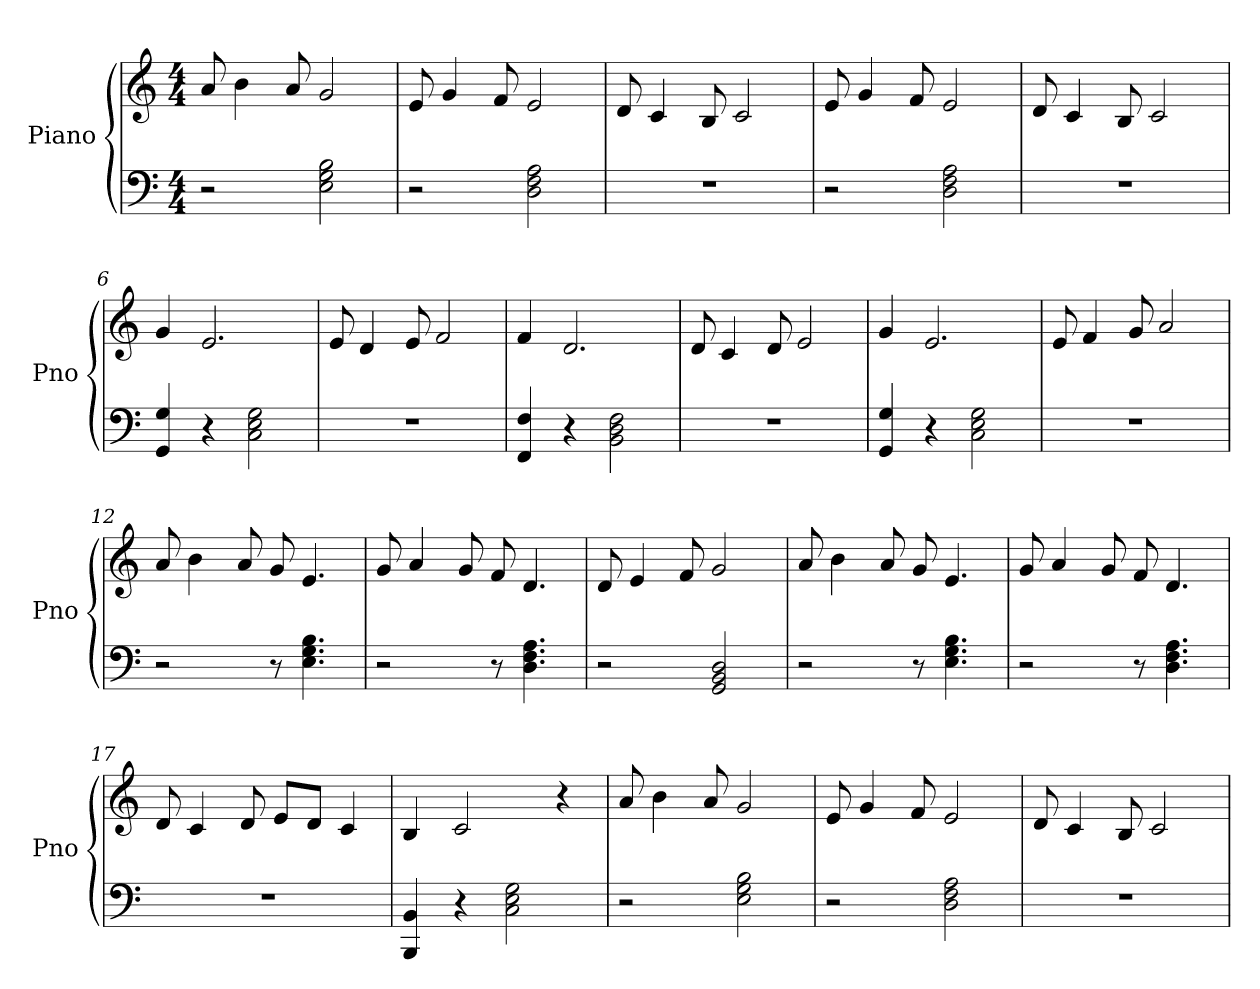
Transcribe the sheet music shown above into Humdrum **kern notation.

**kern	**kern
*part1	*part1
*staff2	*staff1
*I"Piano	*
*I'Pno	*
*clefF4	*clefG2
*k[]	*k[]
*M4/4	*M4/4
*MM120	*MM120
=1	=1
2r	8a/
.	4b\
.	8a/
2E\ 2G\ 2B\	2g/
=2	=2
2r	8e/
.	4g/
.	8f/
2D\ 2F\ 2A\	2e/
=3	=3
1r	8d/
.	4c/
.	8B/
.	2c/
=4	=4
2r	8e/
.	4g/
.	8f/
2D\ 2F\ 2A\	2e/
=5	=5
1r	8d/
.	4c/
.	8B/
.	2c/
=6	=6
4GG/ 4G/	4g/
4r	2.e/
2C\ 2E\ 2G\	.
=7	=7
1r	8e/
.	4d/
.	8e/
.	2f/
!!LO:LB:g=z
=8	=8
4FF/ 4F/	4f/
4r	2.d/
2BB\ 2D\ 2F\	.
=9	=9
1r	8d/
.	4c/
.	8d/
.	2e/
=10	=10
4GG/ 4G/	4g/
4r	2.e/
2C\ 2E\ 2G\	.
=11	=11
1r	8e/
.	4f/
.	8g/
.	2a/
=12	=12
2r	8a/
.	4b\
.	8a/
8r	8g/
4.E\ 4.G\ 4.B\	4.e/
=13	=13
2r	8g/
.	4a/
.	8g/
8r	8f/
4.D\ 4.F\ 4.A\	4.d/
=14	=14
2r	8d/
.	4e/
.	8f/
2GG/ 2BB/ 2D/	2g/
!!LO:LB:g=z
=15	=15
2r	8a/
.	4b\
.	8a/
8r	8g/
4.E\ 4.G\ 4.B\	4.e/
=16	=16
2r	8g/
.	4a/
.	8g/
8r	8f/
4.D\ 4.F\ 4.A\	4.d/
=17	=17
1r	8d/
.	4c/
.	8d/
.	8e/L
.	8d/J
.	4c/
=18	=18
4BBB/ 4BB/	4B/
4r	2c/
2C\ 2E\ 2G\	.
.	4r
=19	=19
2r	8a/
.	4b\
.	8a/
2E\ 2G\ 2B\	2g/
=20	=20
2r	8e/
.	4g/
.	8f/
2D\ 2F\ 2A\	2e/
!!LO:LB:g=z
=21	=21
1r	8d/
.	4c/
.	8B/
.	2c/
=	=
*-	*-
